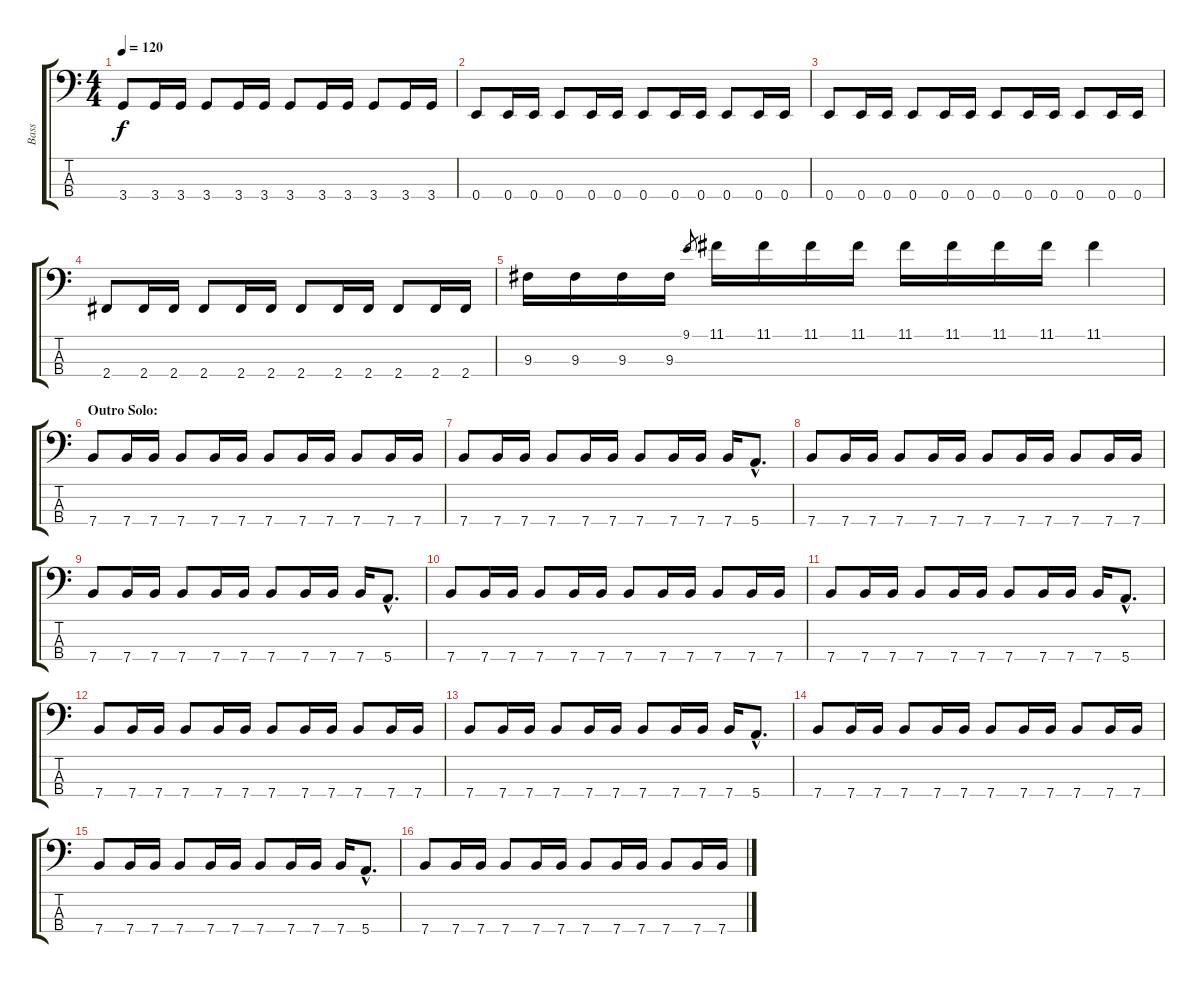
\track ("Bass" "Bass") {instrument electricbasspick}
\staff {score tabs}
\tuning (G2 D2 A1 E1) {hide}
\ts (4 4)
\tempo 120
\clef f4
\ks c
3.4.8{dy f} 3.4.16 3.4.16 3.4.8 3.4.16 3.4.16 3.4.8 3.4.16 3.4.16 3.4.8 3.4.16 3.4.16 |
0.4.8 0.4.16 0.4.16 0.4.8 0.4.16 0.4.16 0.4.8 0.4.16 0.4.16 0.4.8 0.4.16 0.4.16 |
0.4.8 0.4.16 0.4.16 0.4.8 0.4.16 0.4.16 0.4.8 0.4.16 0.4.16 0.4.8 0.4.16 0.4.16 |
2.4.8 2.4.16 2.4.16 2.4.8 2.4.16 2.4.16 2.4.8 2.4.16 2.4.16 2.4.8 2.4.16 2.4.16 |
9.3.16 9.3.16 9.3.16 9.3.16 9.1.8{gr} 11.1.16 11.1.16 11.1.16 11.1.16 11.1.16 11.1.16 11.1.16 11.1.16 11.1.4 |
\section ("" "Outro Solo:")
7.4.8 7.4.16 7.4.16 7.4.8 7.4.16 7.4.16 7.4.8 7.4.16 7.4.16 7.4.8 7.4.16 7.4.16 |
7.4.8 7.4.16 7.4.16 7.4.8 7.4.16 7.4.16 7.4.8 7.4.16 7.4.16 7.4.16 5.4{hac}.8{d} |
7.4.8 7.4.16 7.4.16 7.4.8 7.4.16 7.4.16 7.4.8 7.4.16 7.4.16 7.4.8 7.4.16 7.4.16 |
7.4.8 7.4.16 7.4.16 7.4.8 7.4.16 7.4.16 7.4.8 7.4.16 7.4.16 7.4.16 5.4{hac}.8{d} |
7.4.8 7.4.16 7.4.16 7.4.8 7.4.16 7.4.16 7.4.8 7.4.16 7.4.16 7.4.8 7.4.16 7.4.16 |
7.4.8 7.4.16 7.4.16 7.4.8 7.4.16 7.4.16 7.4.8 7.4.16 7.4.16 7.4.16 5.4{hac}.8{d} |
7.4.8 7.4.16 7.4.16 7.4.8 7.4.16 7.4.16 7.4.8 7.4.16 7.4.16 7.4.8 7.4.16 7.4.16 |
7.4.8 7.4.16 7.4.16 7.4.8 7.4.16 7.4.16 7.4.8 7.4.16 7.4.16 7.4.16 5.4{hac}.8{d} |
7.4.8 7.4.16 7.4.16 7.4.8 7.4.16 7.4.16 7.4.8 7.4.16 7.4.16 7.4.8 7.4.16 7.4.16 |
7.4.8 7.4.16 7.4.16 7.4.8 7.4.16 7.4.16 7.4.8 7.4.16 7.4.16 7.4.16 5.4{hac}.8{d} |
7.4.8 7.4.16 7.4.16 7.4.8 7.4.16 7.4.16 7.4.8 7.4.16 7.4.16 7.4.8 7.4.16 7.4.16
